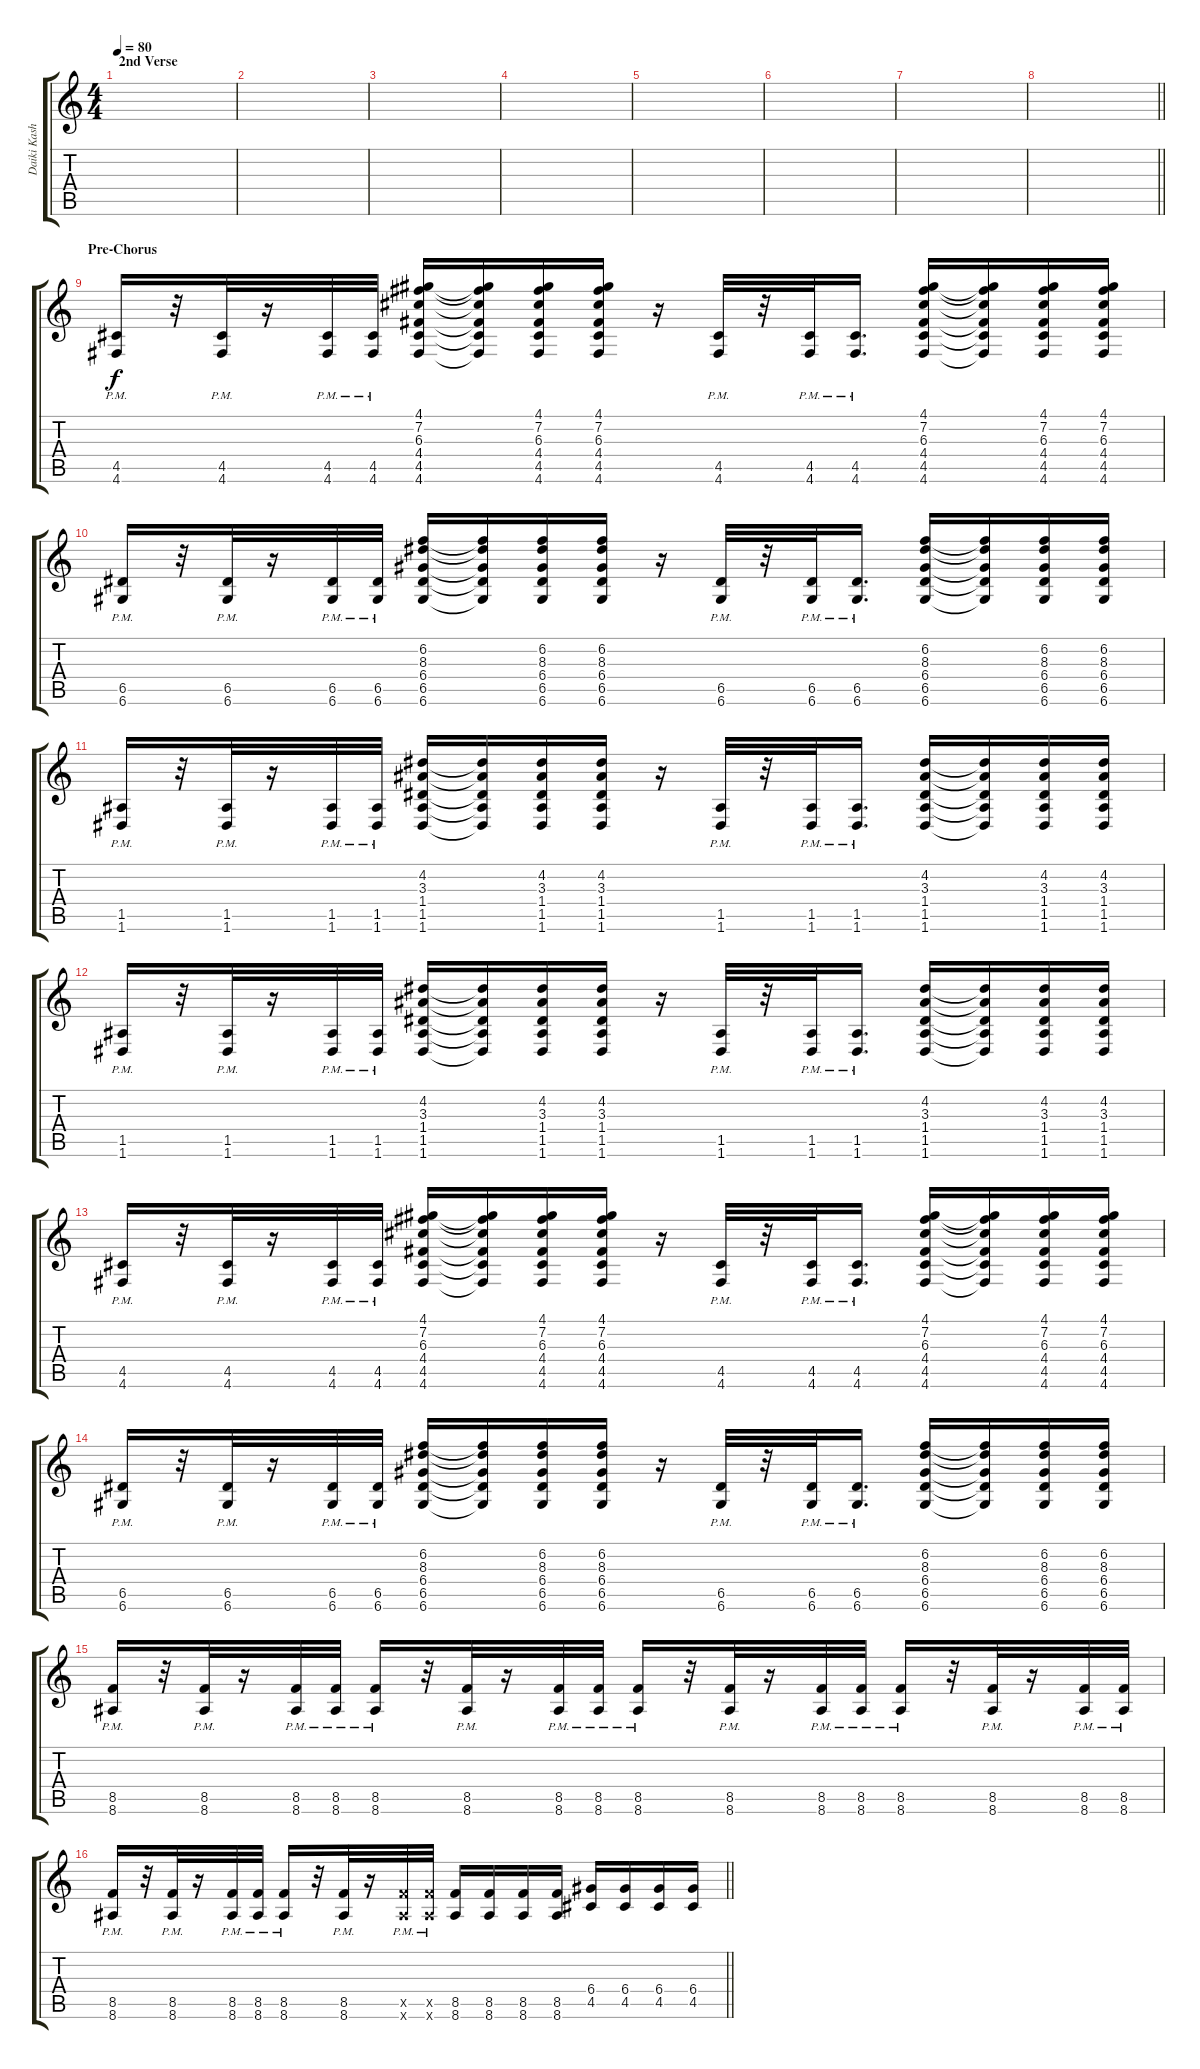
\track ("Daiki Kasho (Guitar 2)" "Daiki Kash") {instrument distortionguitar}
\staff {score tabs}
\tuning (E4 B3 G3 D3 A2 D2) {hide}
\ts (4 4)
\section ("" "2nd Verse")
\tempo 80
\clef g2
\ks c
|
|
|
|
|
|
|
\barLineRight lightlight
|
\section ("" "Pre-Chorus")
(4.5{pm} 4.6).16 r.32 (4.5{pm} 4.6).32 r.16 (4.5{pm} 4.6).32 (4.5{pm} 4.6{pm}).32 (4.1 7.2 6.3 4.4 4.5 4.6).16 (4.1{t} 7.2{t} 6.3{t} 4.4{t} 4.5{t} 4.6{t}).16 (4.1 7.2 6.3 4.4 4.5 4.6).16 (4.1 7.2 6.3 4.4 4.5 4.6).16 r.16 (4.5{pm} 4.6).32 r.32 (4.5{pm} 4.6).32 (4.5{pm} 4.6).16{d} (4.1 7.2 6.3 4.4 4.5 4.6).16 (4.1{t} 7.2{t} 6.3{t} 4.4{t} 4.5{t} 4.6{t}).16 (4.1 7.2 6.3 4.4 4.5 4.6).16 (4.1 7.2 6.3 4.4 4.5 4.6).16 |
(6.5{pm} 6.6).16 r.32 (6.5{pm} 6.6).32 r.16 (6.5{pm} 6.6).32 (6.5{pm} 6.6{pm}).32 (6.2 8.3 6.4 6.5 6.6).16 (6.2{t} 8.3{t} 6.4{t} 6.5{t} 6.6{t}).16 (6.2 8.3 6.4 6.5 6.6).16 (6.2 8.3 6.4 6.5 6.6).16 r.16 (6.5{pm} 6.6).32 r.32 (6.5{pm} 6.6).32 (6.5{pm} 6.6).16{d} (6.2 8.3 6.4 6.5 6.6).16 (6.2{t} 8.3{t} 6.4{t} 6.5{t} 6.6{t}).16 (6.2 8.3 6.4 6.5 6.6).16 (6.2 8.3 6.4 6.5 6.6).16 |
(1.5{pm} 1.6).16 r.32 (1.5{pm} 1.6).32 r.16 (1.5{pm} 1.6).32 (1.5{pm} 1.6{pm}).32 (4.2 3.3 1.4 1.5 1.6).16 (4.2{t} 3.3{t} 1.4{t} 1.5{t} 1.6{t}).16 (4.2 3.3 1.4 1.5 1.6).16 (4.2 3.3 1.4 1.5 1.6).16 r.16 (1.5{pm} 1.6).32 r.32 (1.5{pm} 1.6).32 (1.5{pm} 1.6).16{d} (4.2 3.3 1.4 1.5 1.6).16 (4.2{t} 3.3{t} 1.4{t} 1.5{t} 1.6{t}).16 (4.2 3.3 1.4 1.5 1.6).16 (4.2 3.3 1.4 1.5 1.6).16 |
(1.5{pm} 1.6).16 r.32 (1.5{pm} 1.6).32 r.16 (1.5{pm} 1.6).32 (1.5{pm} 1.6{pm}).32 (4.2 3.3 1.4 1.5 1.6).16 (4.2{t} 3.3{t} 1.4{t} 1.5{t} 1.6{t}).16 (4.2 3.3 1.4 1.5 1.6).16 (4.2 3.3 1.4 1.5 1.6).16 r.16 (1.5{pm} 1.6).32 r.32 (1.5{pm} 1.6).32 (1.5{pm} 1.6).16{d} (4.2 3.3 1.4 1.5 1.6).16 (4.2{t} 3.3{t} 1.4{t} 1.5{t} 1.6{t}).16 (4.2 3.3 1.4 1.5 1.6).16 (4.2 3.3 1.4 1.5 1.6).16 |
(4.5{pm} 4.6).16 r.32 (4.5{pm} 4.6).32 r.16 (4.5{pm} 4.6).32 (4.5{pm} 4.6{pm}).32 (4.1 7.2 6.3 4.4 4.5 4.6).16 (4.1{t} 7.2{t} 6.3{t} 4.4{t} 4.5{t} 4.6{t}).16 (4.1 7.2 6.3 4.4 4.5 4.6).16 (4.1 7.2 6.3 4.4 4.5 4.6).16 r.16 (4.5{pm} 4.6).32 r.32 (4.5{pm} 4.6).32 (4.5{pm} 4.6).16{d} (4.1 7.2 6.3 4.4 4.5 4.6).16 (4.1{t} 7.2{t} 6.3{t} 4.4{t} 4.5{t} 4.6{t}).16 (4.1 7.2 6.3 4.4 4.5 4.6).16 (4.1 7.2 6.3 4.4 4.5 4.6).16 |
(6.5{pm} 6.6).16 r.32 (6.5{pm} 6.6).32 r.16 (6.5{pm} 6.6).32 (6.5{pm} 6.6{pm}).32 (6.2 8.3 6.4 6.5 6.6).16 (6.2{t} 8.3{t} 6.4{t} 6.5{t} 6.6{t}).16 (6.2 8.3 6.4 6.5 6.6).16 (6.2 8.3 6.4 6.5 6.6).16 r.16 (6.5{pm} 6.6).32 r.32 (6.5{pm} 6.6).32 (6.5{pm} 6.6).16{d} (6.2 8.3 6.4 6.5 6.6).16 (6.2{t} 8.3{t} 6.4{t} 6.5{t} 6.6{t}).16 (6.2 8.3 6.4 6.5 6.6).16 (6.2 8.3 6.4 6.5 6.6).16 |
(8.5{pm} 8.6).16 r.32 (8.5{pm} 8.6).32 r.16 (8.5{pm} 8.6).32 (8.5{pm} 8.6{pm}).32 (8.5{pm} 8.6).16 r.32 (8.5{pm} 8.6).32 r.16 (8.5{pm} 8.6).32 (8.5{pm} 8.6{pm}).32 (8.5{pm} 8.6).16 r.32 (8.5{pm} 8.6).32 r.16 (8.5{pm} 8.6).32 (8.5{pm} 8.6{pm}).32 (8.5{pm} 8.6).16 r.32 (8.5{pm} 8.6{pm}).32 r.16 (8.5{pm} 8.6{pm}).32 (8.5{pm} 8.6{pm}).32 |
\barLineRight lightlight
(8.5{pm} 8.6).16 r.32 (8.5{pm} 8.6).32 r.16 (8.5{pm} 8.6).32 (8.5{pm} 8.6{pm}).32 (8.5{pm} 8.6).16 r.32 (8.5{pm} 8.6).32 r.16 (8.5{pm x} 8.6{x}).32 (8.5{pm x} 8.6{pm x}).32 (8.5 8.6).16 (8.5 8.6).16 (8.5 8.6).16 (8.5 8.6).16 (6.4 4.5).16 (6.4 4.5).16 (6.4 4.5).16 (6.4 4.5).16
